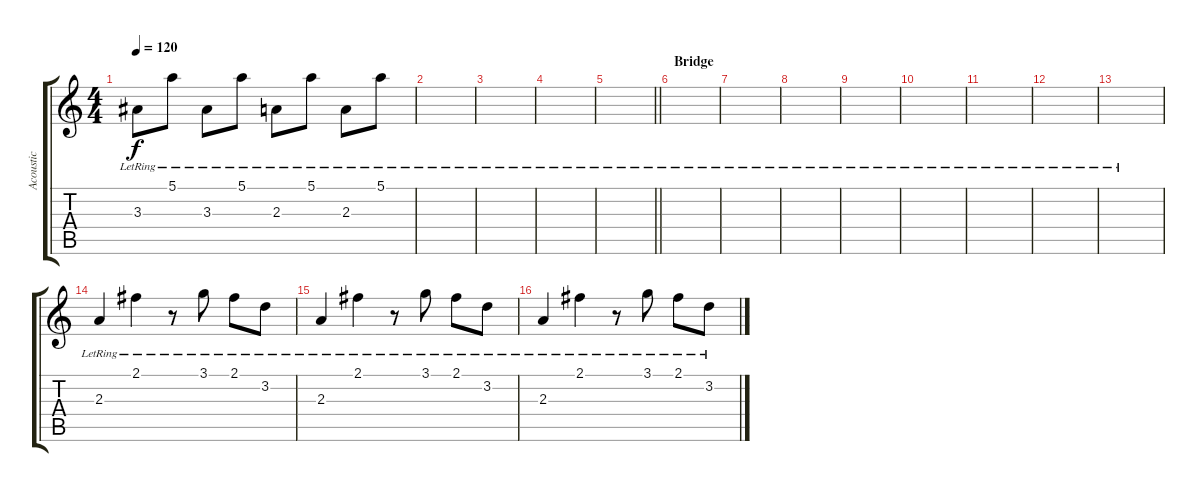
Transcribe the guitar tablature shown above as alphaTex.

\track ("Acoustic" "Acoustic") {instrument acousticguitarsteel}
\staff {score tabs}
\tuning (E4 B3 G3 D3 A2 E2) {hide}
\ts (4 4)
\tempo 120
\clef g2
\ks c
3.3{lr}.8{dy f} 5.1{lr}.8 3.3{lr}.8 5.1{lr}.8 2.3{lr}.8 5.1{lr}.8 2.3{lr}.8 5.1{lr}.8 |
|
|
|
\barLineRight lightlight
|
\section ("" "Bridge")
|
|
|
|
|
|
|
|
2.3{lr}.4 2.1{lr}.4 r.8 3.1{lr}.8 2.1{lr}.8 3.2{lr}.8 |
2.3{lr}.4 2.1{lr}.4 r.8 3.1{lr}.8 2.1{lr}.8 3.2{lr}.8 |
2.3{lr}.4 2.1{lr}.4 r.8 3.1{lr}.8 2.1{lr}.8 3.2{lr}.8
